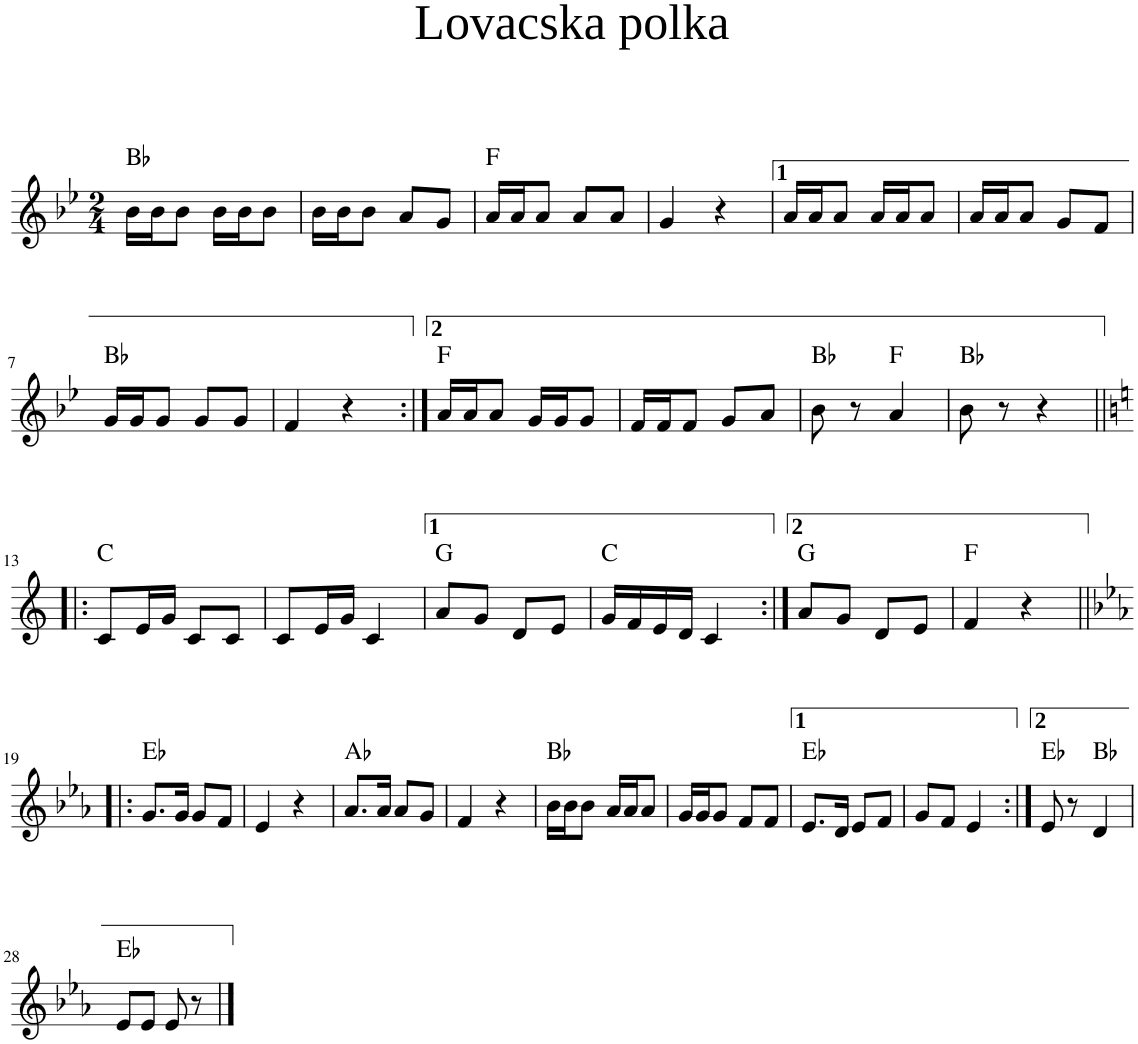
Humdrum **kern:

**kern	**harte
*part1	*part1
*staff1	*
*I"Piano	*
*I'Pno	*
*clefG2	*
*k[b-e-]	*
*M2/4	*
=1	=1
!	!LO:H:kt=N.C.
16b-\LL	N
16b-\J	.
8b-\J	.
16b-\LL	.
16b-\J	.
8b-\J	.
=2	=2
16b-\LL	.
16b-\J	.
8b-\J	.
8a/L	.
8g/J	.
=3	=3
!	!LO:H:kt=N.C.
16a/LL	N
16a/J	.
8a/J	.
8a/L	.
8a/J	.
=4	=4
4g/	.
4r	.
=5	=5
16a/LL	.
16a/J	.
8a/J	.
16a/LL	.
16a/J	.
8a/J	.
=6	=6
16a/LL	.
16a/J	.
8a/J	.
8g/L	.
8f/J	.
!!LO:LB:g=z
=7	=7
!	!LO:H:kt=N.C.
16g/LL	N
16g/J	.
8g/J	.
8g/L	.
8g/J	.
=8	=8
4f/	.
4r	.
=9:|!	=9:|!
!	!LO:H:kt=N.C.
16a/LL	N
16a/J	.
8a/J	.
16g/LL	.
16g/J	.
8g/J	.
=10	=10
16f/LL	.
16f/J	.
8f/J	.
8g/L	.
8a/J	.
=11	=11
!	!LO:H:kt=N.C.
8b-\	N
8r	.
!	!LO:H:kt=N.C.
4a/	N
=12	=12
!	!LO:H:kt=N.C.
8b-\	N
8r	.
4r	.
!!LO:LB:g=z
=13!|:	=13!|:
*k[]	*
!	!LO:H:kt=N.C.
8c/L	N
16e/L	.
16g/JJ	.
8c/L	.
8c/J	.
=14	=14
8c/L	.
16e/L	.
16g/JJ	.
4c/	.
=15	=15
!	!LO:H:kt=N.C.
8a/L	N
8g/J	.
8d/L	.
8e/J	.
=16	=16
!	!LO:H:kt=N.C.
16g/LL	N
16f/	.
16e/	.
16d/JJ	.
4c/	.
=17:|!	=17:|!
!	!LO:H:kt=N.C.
8a/L	N
8g/J	.
8d/L	.
8e/J	.
=18	=18
!	!LO:H:kt=N.C.
4f/	N
4r	.
!!LO:LB:g=z
=19!|:	=19!|:
*k[b-e-a-]	*
!	!LO:H:kt=N.C.
8.g/L	N
16g/Jk	.
8g/L	.
8f/J	.
=20	=20
4e-/	.
4r	.
=21	=21
!	!LO:H:kt=N.C.
8.a-/L	N
16a-/Jk	.
8a-/L	.
8g/J	.
=22	=22
4f/	.
4r	.
=23	=23
!	!LO:H:kt=N.C.
16b-\LL	N
16b-\J	.
8b-\J	.
16a-/LL	.
16a-/J	.
8a-/J	.
=24	=24
16g/LL	.
16g/J	.
8g/J	.
8f/L	.
8f/J	.
=25	=25
!	!LO:H:kt=N.C.
8.e-/L	N
16d/Jk	.
8e-/L	.
8f/J	.
=26	=26
8g/L	.
8f/J	.
4e-/	.
=27:|!	=27:|!
!	!LO:H:kt=N.C.
8e-/	N
8r	.
!	!LO:H:kt=N.C.
4d/	N
!!LO:LB:g=z
=28	=28
!	!LO:H:kt=N.C.
8e-/L	N
8e-/J	.
8e-/	.
8r	.
==	==
*-	*-
